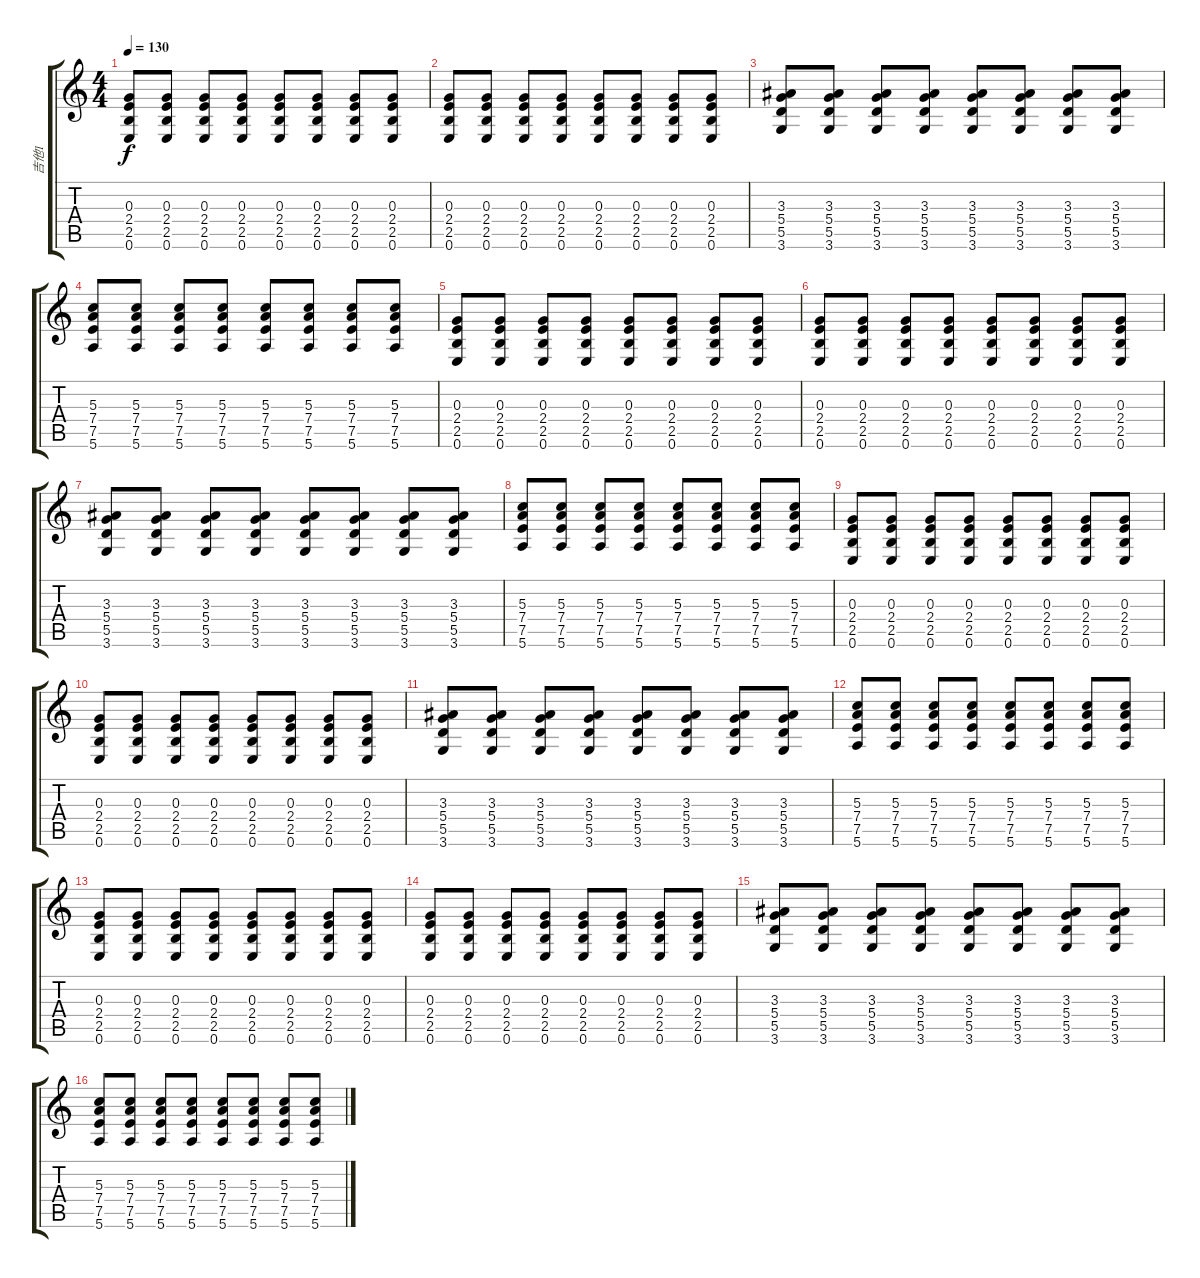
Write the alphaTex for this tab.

\track ("吉他1" "吉他1") {instrument overdrivenguitar}
\staff {score tabs}
\tuning (E4 B3 G3 D3 A2 E2) {hide}
\ts (4 4)
\tempo 130
\clef g2
\ks c
(0.3 2.4 2.5 0.6).8{dy f} (0.3 2.4 2.5 0.6).8 (0.3 2.4 2.5 0.6).8 (0.3 2.4 2.5 0.6).8 (0.3 2.4 2.5 0.6).8 (0.3 2.4 2.5 0.6).8 (0.3 2.4 2.5 0.6).8 (0.3 2.4 2.5 0.6).8 |
(0.3 2.4 2.5 0.6).8 (0.3 2.4 2.5 0.6).8 (0.3 2.4 2.5 0.6).8 (0.3 2.4 2.5 0.6).8 (0.3 2.4 2.5 0.6).8 (0.3 2.4 2.5 0.6).8 (0.3 2.4 2.5 0.6).8 (0.3 2.4 2.5 0.6).8 |
(3.3 5.4 5.5 3.6).8 (3.3 5.4 5.5 3.6).8 (3.3 5.4 5.5 3.6).8 (3.3 5.4 5.5 3.6).8 (3.3 5.4 5.5 3.6).8 (3.3 5.4 5.5 3.6).8 (3.3 5.4 5.5 3.6).8 (3.3 5.4 5.5 3.6).8 |
(5.3 7.4 7.5 5.6).8 (5.3 7.4 7.5 5.6).8 (5.3 7.4 7.5 5.6).8 (5.3 7.4 7.5 5.6).8 (5.3 7.4 7.5 5.6).8 (5.3 7.4 7.5 5.6).8 (5.3 7.4 7.5 5.6).8 (5.3 7.4 7.5 5.6).8 |
(0.3 2.4 2.5 0.6).8 (0.3 2.4 2.5 0.6).8 (0.3 2.4 2.5 0.6).8 (0.3 2.4 2.5 0.6).8 (0.3 2.4 2.5 0.6).8 (0.3 2.4 2.5 0.6).8 (0.3 2.4 2.5 0.6).8 (0.3 2.4 2.5 0.6).8 |
(0.3 2.4 2.5 0.6).8 (0.3 2.4 2.5 0.6).8 (0.3 2.4 2.5 0.6).8 (0.3 2.4 2.5 0.6).8 (0.3 2.4 2.5 0.6).8 (0.3 2.4 2.5 0.6).8 (0.3 2.4 2.5 0.6).8 (0.3 2.4 2.5 0.6).8 |
(3.3 5.4 5.5 3.6).8 (3.3 5.4 5.5 3.6).8 (3.3 5.4 5.5 3.6).8 (3.3 5.4 5.5 3.6).8 (3.3 5.4 5.5 3.6).8 (3.3 5.4 5.5 3.6).8 (3.3 5.4 5.5 3.6).8 (3.3 5.4 5.5 3.6).8 |
(5.3 7.4 7.5 5.6).8 (5.3 7.4 7.5 5.6).8 (5.3 7.4 7.5 5.6).8 (5.3 7.4 7.5 5.6).8 (5.3 7.4 7.5 5.6).8 (5.3 7.4 7.5 5.6).8 (5.3 7.4 7.5 5.6).8 (5.3 7.4 7.5 5.6).8 |
(0.3 2.4 2.5 0.6).8 (0.3 2.4 2.5 0.6).8 (0.3 2.4 2.5 0.6).8 (0.3 2.4 2.5 0.6).8 (0.3 2.4 2.5 0.6).8 (0.3 2.4 2.5 0.6).8 (0.3 2.4 2.5 0.6).8 (0.3 2.4 2.5 0.6).8 |
(0.3 2.4 2.5 0.6).8 (0.3 2.4 2.5 0.6).8 (0.3 2.4 2.5 0.6).8 (0.3 2.4 2.5 0.6).8 (0.3 2.4 2.5 0.6).8 (0.3 2.4 2.5 0.6).8 (0.3 2.4 2.5 0.6).8 (0.3 2.4 2.5 0.6).8 |
(3.3 5.4 5.5 3.6).8 (3.3 5.4 5.5 3.6).8 (3.3 5.4 5.5 3.6).8 (3.3 5.4 5.5 3.6).8 (3.3 5.4 5.5 3.6).8 (3.3 5.4 5.5 3.6).8 (3.3 5.4 5.5 3.6).8 (3.3 5.4 5.5 3.6).8 |
(5.3 7.4 7.5 5.6).8 (5.3 7.4 7.5 5.6).8 (5.3 7.4 7.5 5.6).8 (5.3 7.4 7.5 5.6).8 (5.3 7.4 7.5 5.6).8 (5.3 7.4 7.5 5.6).8 (5.3 7.4 7.5 5.6).8 (5.3 7.4 7.5 5.6).8 |
(0.3 2.4 2.5 0.6).8 (0.3 2.4 2.5 0.6).8 (0.3 2.4 2.5 0.6).8 (0.3 2.4 2.5 0.6).8 (0.3 2.4 2.5 0.6).8 (0.3 2.4 2.5 0.6).8 (0.3 2.4 2.5 0.6).8 (0.3 2.4 2.5 0.6).8 |
(0.3 2.4 2.5 0.6).8 (0.3 2.4 2.5 0.6).8 (0.3 2.4 2.5 0.6).8 (0.3 2.4 2.5 0.6).8 (0.3 2.4 2.5 0.6).8 (0.3 2.4 2.5 0.6).8 (0.3 2.4 2.5 0.6).8 (0.3 2.4 2.5 0.6).8 |
(3.3 5.4 5.5 3.6).8 (3.3 5.4 5.5 3.6).8 (3.3 5.4 5.5 3.6).8 (3.3 5.4 5.5 3.6).8 (3.3 5.4 5.5 3.6).8 (3.3 5.4 5.5 3.6).8 (3.3 5.4 5.5 3.6).8 (3.3 5.4 5.5 3.6).8 |
(5.3 7.4 7.5 5.6).8 (5.3 7.4 7.5 5.6).8 (5.3 7.4 7.5 5.6).8 (5.3 7.4 7.5 5.6).8 (5.3 7.4 7.5 5.6).8 (5.3 7.4 7.5 5.6).8 (5.3 7.4 7.5 5.6).8 (5.3 7.4 7.5 5.6).8
